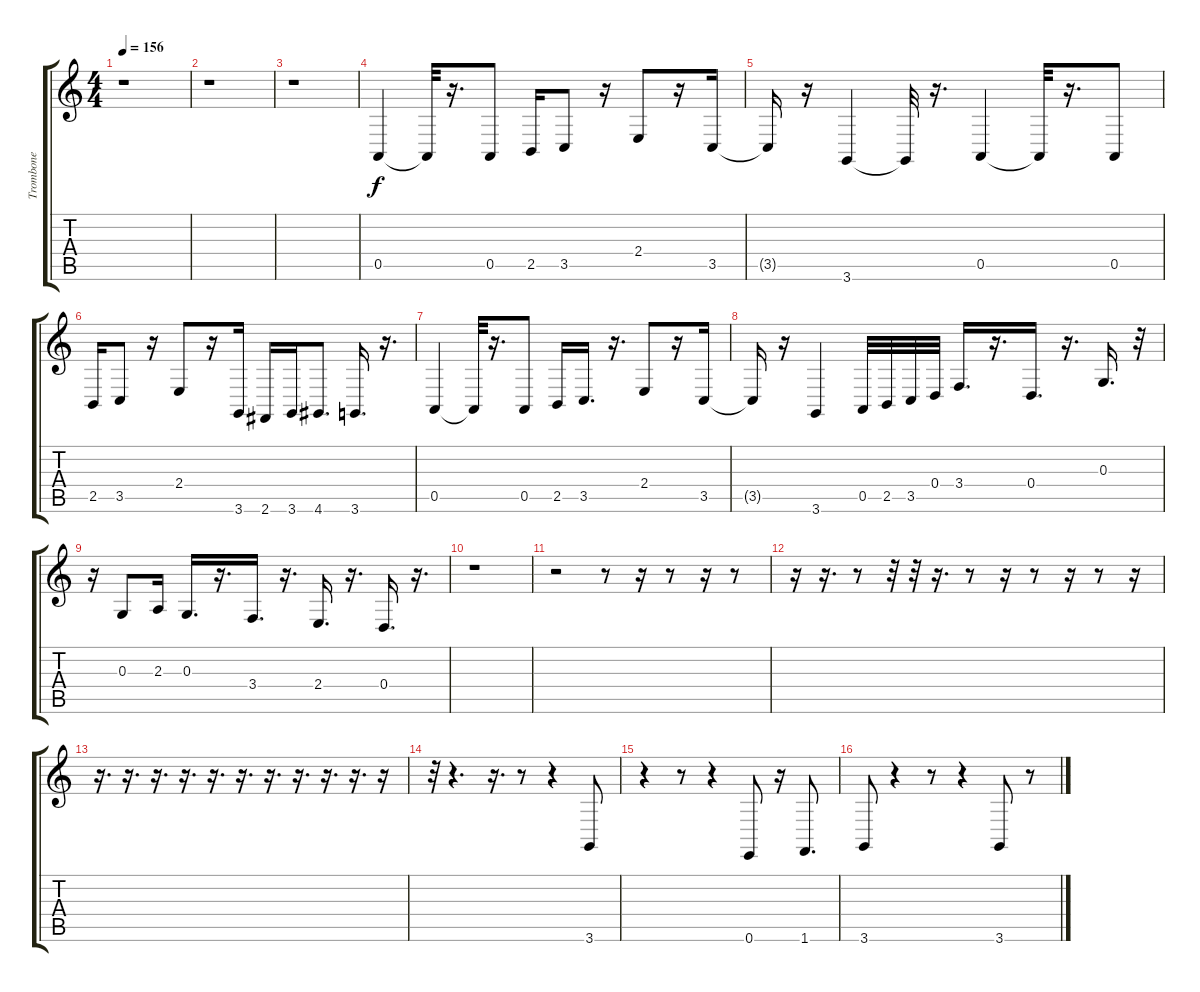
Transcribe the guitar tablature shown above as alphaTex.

\track ("Trombone" "Trombone") {instrument trombone}
\staff {score tabs}
\tuning (E4 B3 G3 D3 A2 E2) {hide}
\ts (4 4)
\tempo 156
\clef g2
\ks c
r.1{dy f} |
r.1 |
r.1 |
0.5.4 0.5{t}.32 r.16{d} 0.5.8{volume 12} 2.5.16 3.5.8 r.16 2.4.8 r.16 3.5.16 |
3.5{t}.16 r.16 3.6.4 3.6{t}.32 r.16{d} 0.5.4 0.5{t}.32 r.16{d} 0.5.8 |
2.5.16 3.5.8 r.16 2.4.8 r.16 3.6.16 2.6.16 3.6.16 4.6.8{d} 3.6.16{d} r.16{d} |
0.5.4 0.5{t}.32 r.16{d} 0.5.8 2.5.16 3.5.16{d} r.16{d} 2.4.8 r.16 3.5.16 |
3.5{t}.16 r.16 3.6.4 0.5.32 2.5.32 3.5.32 0.4.32 3.4.16{d} r.16{d} 0.4.16{d} r.16{d} 0.3.16{d} r.32 |
r.16 0.3.8 2.3.16 0.3.16{d} r.16{d} 3.4.16{d} r.16{d} 2.4.16{d} r.16{d} 0.4.16{d} r.16{d} |
r.1 |
r.2 r.8 r.16 r.8 r.16 r.8 |
r.16 r.16{d} r.8 r.32 r.32 r.16{d} r.8 r.16 r.8 r.16 r.8 r.16 |
r.16{d} r.16{d} r.16{d} r.16{d} r.16{d} r.16{d} r.16{d} r.16{d} r.16{d} r.16{d} r.16 |
r.32 r.4{d} r.16{d} r.8{volume 11} r.4 3.6.8{volume 11} |
r.4 r.8 r.4 0.6.8 r.16 1.6.8{d} |
3.6.8 r.4 r.8 r.4 3.6.8 r.8
